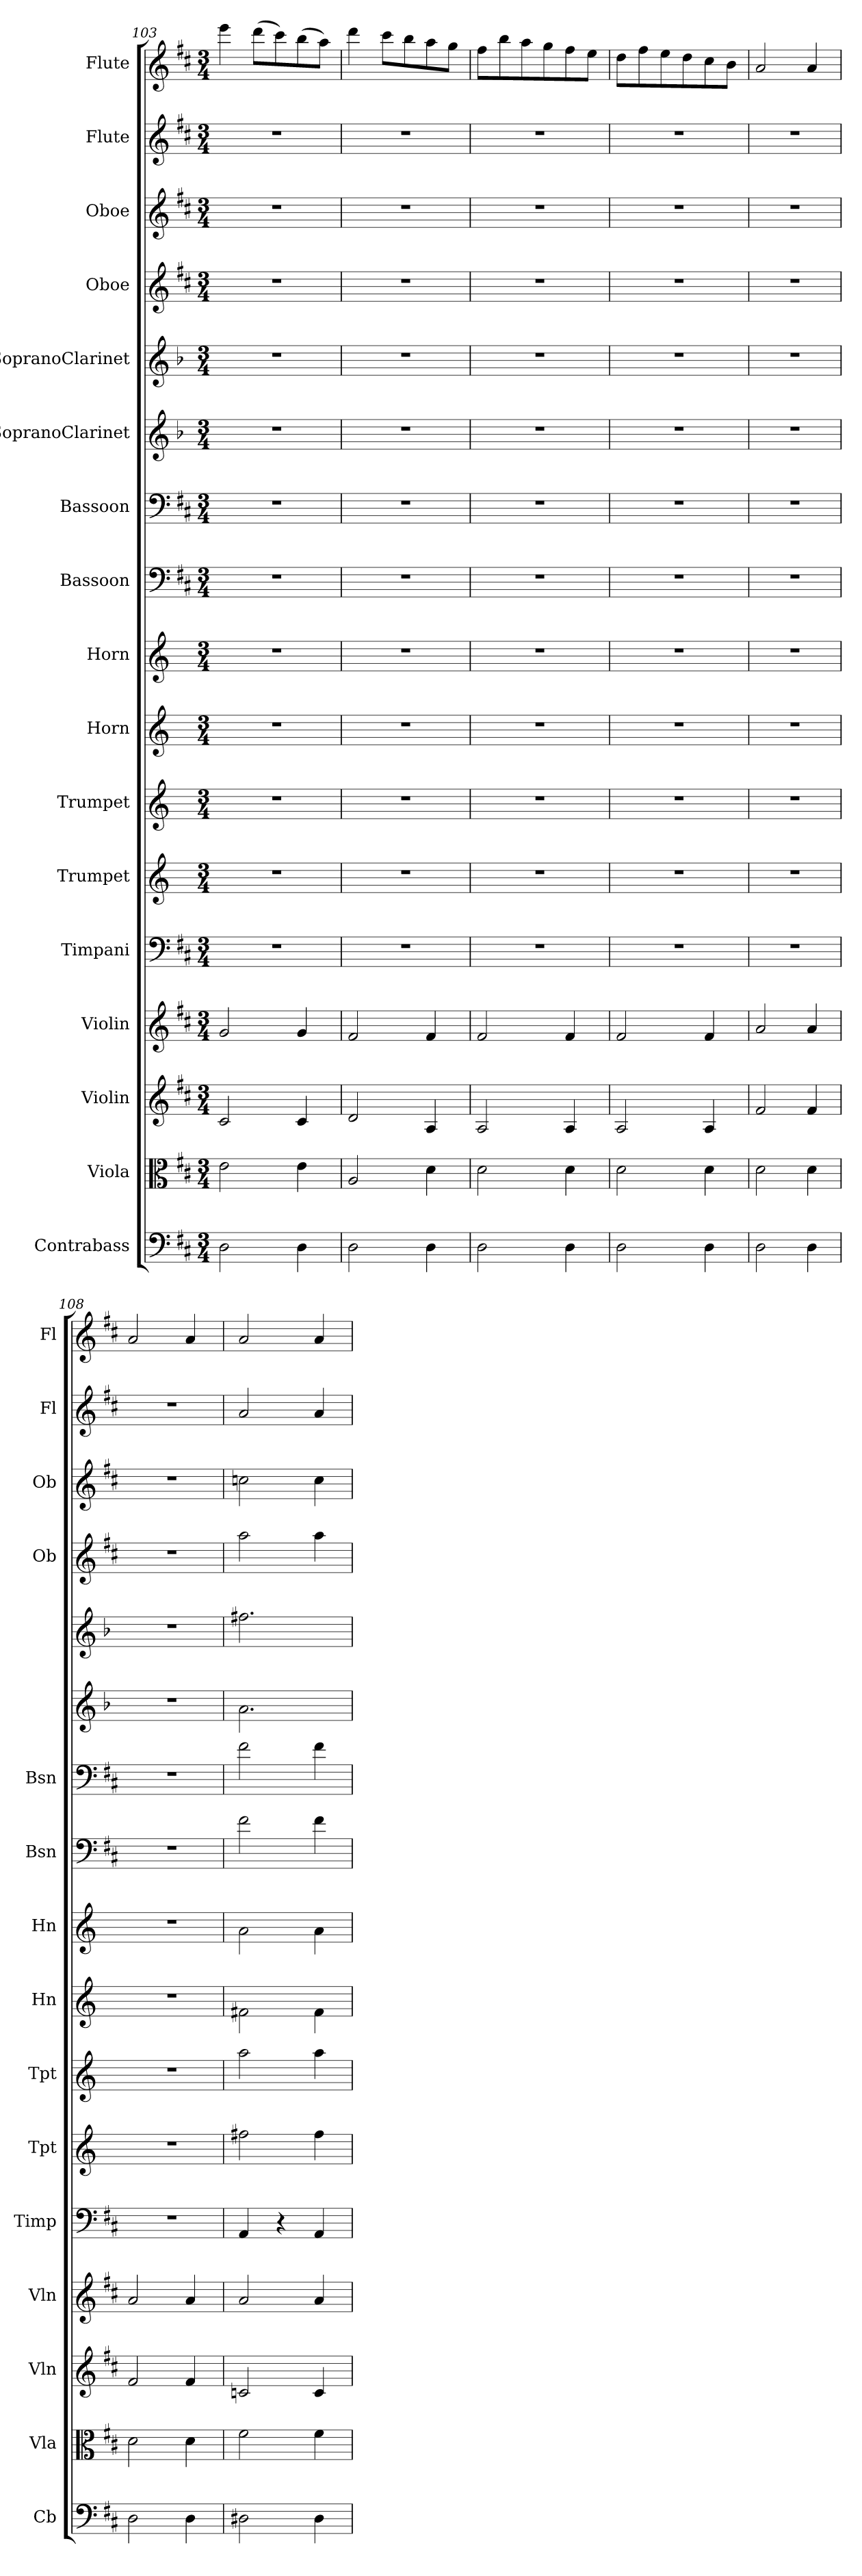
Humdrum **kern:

**kern	**kern	**kern	**kern	**kern	**kern	**kern	**kern	**kern	**kern	**kern	**kern	**kern	**kern	**kern	**kern	**kern
*part17	*part16	*part15	*part14	*part13	*part12	*part11	*part10	*part9	*part8	*part7	*part6	*part5	*part4	*part3	*part2	*part1
*staff17	*staff16	*staff15	*staff14	*staff13	*staff12	*staff11	*staff10	*staff9	*staff8	*staff7	*staff6	*staff5	*staff4	*staff3	*staff2	*staff1
*I"Contrabass	*I"Viola	*I"Violin	*I"Violin	*I"Timpani	*I"Trumpet	*I"Trumpet	*I"Horn	*I"Horn	*I"Bassoon	*I"Bassoon	*I"SopranoClarinet	*I"SopranoClarinet	*I"Oboe	*I"Oboe	*I"Flute	*I"Flute
*I'Cb	*I'Vla	*I'Vln	*I'Vln	*I'Timp	*I'Tpt	*I'Tpt	*I'Hn	*I'Hn	*I'Bsn	*I'Bsn	*	*	*I'Ob	*I'Ob	*I'Fl	*I'Fl
*clefF4	*clefC3	*clefG2	*clefG2	*clefF4	*clefG2	*clefG2	*clefG2	*clefG2	*clefF4	*clefF4	*clefG2	*clefG2	*clefG2	*clefG2	*clefG2	*clefG2
*k[f#c#]	*k[f#c#]	*k[f#c#]	*k[f#c#]	*k[f#c#]	*k[]	*k[]	*k[]	*k[]	*k[f#c#]	*k[f#c#]	*k[b-]	*k[b-]	*k[f#c#]	*k[f#c#]	*k[f#c#]	*k[f#c#]
*M3/4	*M3/4	*M3/4	*M3/4	*M3/4	*M3/4	*M3/4	*M3/4	*M3/4	*M3/4	*M3/4	*M3/4	*M3/4	*M3/4	*M3/4	*M3/4	*M3/4
=103	=103	=103	=103	=103	=103	=103	=103	=103	=103	=103	=103	=103	=103	=103	=103	=103
2D\	2e\	2c#/	2g/	2.r	2.r	2.r	2.r	2.r	2.r	2.r	2.r	2.r	2.r	2.r	2.r	4eee\
.	.	.	.	.	.	.	.	.	.	.	.	.	.	.	.	(8ddd\L
.	.	.	.	.	.	.	.	.	.	.	.	.	.	.	.	8ccc#\)
4D\	4e\	4c#/	4g/	.	.	.	.	.	.	.	.	.	.	.	.	(8bb\
.	.	.	.	.	.	.	.	.	.	.	.	.	.	.	.	8aa\J)
=104	=104	=104	=104	=104	=104	=104	=104	=104	=104	=104	=104	=104	=104	=104	=104	=104
2D\	2A/	2d/	2f#/	2.r	2.r	2.r	2.r	2.r	2.r	2.r	2.r	2.r	2.r	2.r	2.r	4ddd\
.	.	.	.	.	.	.	.	.	.	.	.	.	.	.	.	8ccc#\L
.	.	.	.	.	.	.	.	.	.	.	.	.	.	.	.	8bb\
4D\	4d\	4A/	4f#/	.	.	.	.	.	.	.	.	.	.	.	.	8aa\
.	.	.	.	.	.	.	.	.	.	.	.	.	.	.	.	8gg\J
=105	=105	=105	=105	=105	=105	=105	=105	=105	=105	=105	=105	=105	=105	=105	=105	=105
2D\	2d\	2A/	2f#/	2.r	2.r	2.r	2.r	2.r	2.r	2.r	2.r	2.r	2.r	2.r	2.r	8ff#\L
.	.	.	.	.	.	.	.	.	.	.	.	.	.	.	.	8bb\
.	.	.	.	.	.	.	.	.	.	.	.	.	.	.	.	8aa\
.	.	.	.	.	.	.	.	.	.	.	.	.	.	.	.	8gg\
4D\	4d\	4A/	4f#/	.	.	.	.	.	.	.	.	.	.	.	.	8ff#\
.	.	.	.	.	.	.	.	.	.	.	.	.	.	.	.	8ee\J
=106	=106	=106	=106	=106	=106	=106	=106	=106	=106	=106	=106	=106	=106	=106	=106	=106
2D\	2d\	2A/	2f#/	2.r	2.r	2.r	2.r	2.r	2.r	2.r	2.r	2.r	2.r	2.r	2.r	8dd\L
.	.	.	.	.	.	.	.	.	.	.	.	.	.	.	.	8ff#\
.	.	.	.	.	.	.	.	.	.	.	.	.	.	.	.	8ee\
.	.	.	.	.	.	.	.	.	.	.	.	.	.	.	.	8dd\
4D\	4d\	4A/	4f#/	.	.	.	.	.	.	.	.	.	.	.	.	8cc#\
.	.	.	.	.	.	.	.	.	.	.	.	.	.	.	.	8b\J
=107	=107	=107	=107	=107	=107	=107	=107	=107	=107	=107	=107	=107	=107	=107	=107	=107
2D\	2d\	2f#/	2a/	2.r	2.r	2.r	2.r	2.r	2.r	2.r	2.r	2.r	2.r	2.r	2.r	2a/
4D\	4d\	4f#/	4a/	.	.	.	.	.	.	.	.	.	.	.	.	4a/
=108	=108	=108	=108	=108	=108	=108	=108	=108	=108	=108	=108	=108	=108	=108	=108	=108
2D\	2d\	2f#/	2a/	2.r	2.r	2.r	2.r	2.r	2.r	2.r	2.r	2.r	2.r	2.r	2.r	2a/
4D\	4d\	4f#/	4a/	.	.	.	.	.	.	.	.	.	.	.	.	4a/
=109	=109	=109	=109	=109	=109	=109	=109	=109	=109	=109	=109	=109	=109	=109	=109	=109
2D#X\	2f#\	2cn/	2a/	4AA/	2ff#X\	2aa\	2f#X\	2a\	2f#\	2f#\	2.a\	2.ff#X\	2aa\	2ccn\	2a/	2a/
.	.	.	.	4r	.	.	.	.	.	.	.	.	.	.	.	.
4D#\	4f#\	4c/	4a/	4AA/	4ff#\	4aa\	4f#\	4a\	4f#\	4f#\	.	.	4aa\	4cc\	4a/	4a/
=	=	=	=	=	=	=	=	=	=	=	=	=	=	=	=	=
*-	*-	*-	*-	*-	*-	*-	*-	*-	*-	*-	*-	*-	*-	*-	*-	*-
